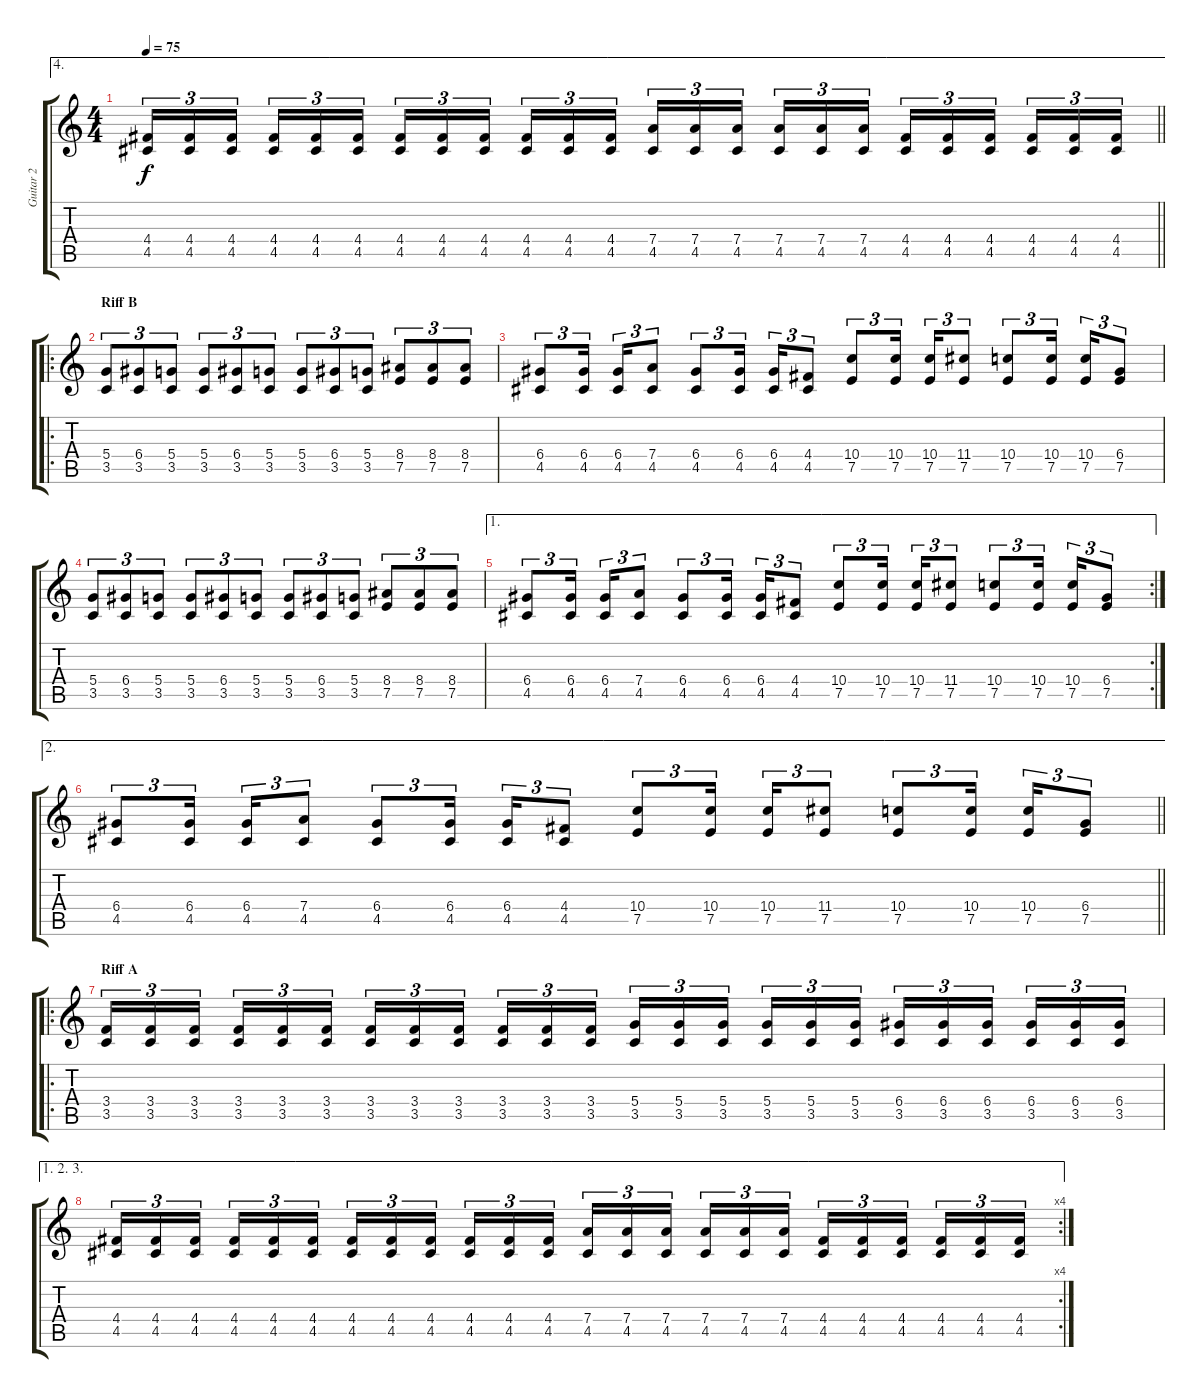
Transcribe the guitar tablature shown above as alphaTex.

\track ("Guitar 2" "Guitar 2") {instrument electricguitarjazz}
\staff {score tabs}
\tuning (E4 B3 G3 D3 A2 E2) {hide}
\ae 4
\ts (4 4)
\tempo 75
\clef g2
\barLineRight lightlight
\ks c
(4.4 4.5).16{tu (3 2) dy f} (4.4 4.5).16{tu (3 2)} (4.4 4.5).16{tu (3 2) beam splitsecondary} (4.4 4.5).16{tu (3 2)} (4.4 4.5).16{tu (3 2)} (4.4 4.5).16{tu (3 2)} (4.4 4.5).16{tu (3 2)} (4.4 4.5).16{tu (3 2)} (4.4 4.5).16{tu (3 2) beam splitsecondary} (4.4 4.5).16{tu (3 2)} (4.4 4.5).16{tu (3 2)} (4.4 4.5).16{tu (3 2)} (7.4 4.5).16{tu (3 2)} (7.4 4.5).16{tu (3 2)} (7.4 4.5).16{tu (3 2) beam splitsecondary} (7.4 4.5).16{tu (3 2)} (7.4 4.5).16{tu (3 2)} (7.4 4.5).16{tu (3 2)} (4.4 4.5).16{tu (3 2)} (4.4 4.5).16{tu (3 2)} (4.4 4.5).16{tu (3 2) beam splitsecondary} (4.4 4.5).16{tu (3 2)} (4.4 4.5).16{tu (3 2)} (4.4 4.5).16{tu (3 2)} |
\ro
\section ("" "Riff B")
(5.4 3.5).8{tu (3 2)} (6.4 3.5).8{tu (3 2)} (5.4 3.5).8{tu (3 2)} (5.4 3.5).8{tu (3 2)} (6.4 3.5).8{tu (3 2)} (5.4 3.5).8{tu (3 2)} (5.4 3.5).8{tu (3 2)} (6.4 3.5).8{tu (3 2)} (5.4 3.5).8{tu (3 2)} (8.4 7.5).8{tu (3 2)} (8.4 7.5).8{tu (3 2)} (8.4 7.5).8{tu (3 2)} |
(6.4 4.5).8{tu (3 2)} (6.4 4.5).16{tu (3 2) beam splitsecondary} (6.4 4.5).16{tu (3 2)} (7.4 4.5).8{tu (3 2)} (6.4 4.5).8{tu (3 2)} (6.4 4.5).16{tu (3 2) beam splitsecondary} (6.4 4.5).16{tu (3 2)} (4.4 4.5).8{tu (3 2)} (10.4 7.5).8{tu (3 2)} (10.4 7.5).16{tu (3 2) beam splitsecondary} (10.4 7.5).16{tu (3 2)} (11.4 7.5).8{tu (3 2)} (10.4 7.5).8{tu (3 2)} (10.4 7.5).16{tu (3 2) beam splitsecondary} (10.4 7.5).16{tu (3 2)} (6.4 7.5).8{tu (3 2)} |
(5.4 3.5).8{tu (3 2)} (6.4 3.5).8{tu (3 2)} (5.4 3.5).8{tu (3 2)} (5.4 3.5).8{tu (3 2)} (6.4 3.5).8{tu (3 2)} (5.4 3.5).8{tu (3 2)} (5.4 3.5).8{tu (3 2)} (6.4 3.5).8{tu (3 2)} (5.4 3.5).8{tu (3 2)} (8.4 7.5).8{tu (3 2)} (8.4 7.5).8{tu (3 2)} (8.4 7.5).8{tu (3 2)} |
\ae 1
\rc 2
(6.4 4.5).8{tu (3 2)} (6.4 4.5).16{tu (3 2) beam splitsecondary} (6.4 4.5).16{tu (3 2)} (7.4 4.5).8{tu (3 2)} (6.4 4.5).8{tu (3 2)} (6.4 4.5).16{tu (3 2) beam splitsecondary} (6.4 4.5).16{tu (3 2)} (4.4 4.5).8{tu (3 2)} (10.4 7.5).8{tu (3 2)} (10.4 7.5).16{tu (3 2) beam splitsecondary} (10.4 7.5).16{tu (3 2)} (11.4 7.5).8{tu (3 2)} (10.4 7.5).8{tu (3 2)} (10.4 7.5).16{tu (3 2) beam splitsecondary} (10.4 7.5).16{tu (3 2)} (6.4 7.5).8{tu (3 2)} |
\ae 2
\barLineRight lightlight
(6.4 4.5).8{tu (3 2)} (6.4 4.5).16{tu (3 2) beam splitsecondary} (6.4 4.5).16{tu (3 2)} (7.4 4.5).8{tu (3 2)} (6.4 4.5).8{tu (3 2)} (6.4 4.5).16{tu (3 2) beam splitsecondary} (6.4 4.5).16{tu (3 2)} (4.4 4.5).8{tu (3 2)} (10.4 7.5).8{tu (3 2)} (10.4 7.5).16{tu (3 2) beam splitsecondary} (10.4 7.5).16{tu (3 2)} (11.4 7.5).8{tu (3 2)} (10.4 7.5).8{tu (3 2)} (10.4 7.5).16{tu (3 2) beam splitsecondary} (10.4 7.5).16{tu (3 2)} (6.4 7.5).8{tu (3 2)} |
\ro
\section ("" "Riff A")
(3.4 3.5).16{tu (3 2)} (3.4 3.5).16{tu (3 2)} (3.4 3.5).16{tu (3 2) beam splitsecondary} (3.4 3.5).16{tu (3 2)} (3.4 3.5).16{tu (3 2)} (3.4 3.5).16{tu (3 2)} (3.4 3.5).16{tu (3 2)} (3.4 3.5).16{tu (3 2)} (3.4 3.5).16{tu (3 2) beam splitsecondary} (3.4 3.5).16{tu (3 2)} (3.4 3.5).16{tu (3 2)} (3.4 3.5).16{tu (3 2)} (5.4 3.5).16{tu (3 2)} (5.4 3.5).16{tu (3 2)} (5.4 3.5).16{tu (3 2) beam splitsecondary} (5.4 3.5).16{tu (3 2)} (5.4 3.5).16{tu (3 2)} (5.4 3.5).16{tu (3 2)} (6.4 3.5).16{tu (3 2)} (6.4 3.5).16{tu (3 2)} (6.4 3.5).16{tu (3 2) beam splitsecondary} (6.4 3.5).16{tu (3 2)} (6.4 3.5).16{tu (3 2)} (6.4 3.5).16{tu (3 2)} |
\ae (1 2 3)
\rc 4
(4.4 4.5).16{tu (3 2)} (4.4 4.5).16{tu (3 2)} (4.4 4.5).16{tu (3 2) beam splitsecondary} (4.4 4.5).16{tu (3 2)} (4.4 4.5).16{tu (3 2)} (4.4 4.5).16{tu (3 2)} (4.4 4.5).16{tu (3 2)} (4.4 4.5).16{tu (3 2)} (4.4 4.5).16{tu (3 2) beam splitsecondary} (4.4 4.5).16{tu (3 2)} (4.4 4.5).16{tu (3 2)} (4.4 4.5).16{tu (3 2)} (7.4 4.5).16{tu (3 2)} (7.4 4.5).16{tu (3 2)} (7.4 4.5).16{tu (3 2) beam splitsecondary} (7.4 4.5).16{tu (3 2)} (7.4 4.5).16{tu (3 2)} (7.4 4.5).16{tu (3 2)} (4.4 4.5).16{tu (3 2)} (4.4 4.5).16{tu (3 2)} (4.4 4.5).16{tu (3 2) beam splitsecondary} (4.4 4.5).16{tu (3 2)} (4.4 4.5).16{tu (3 2)} (4.4 4.5).16{tu (3 2)}
